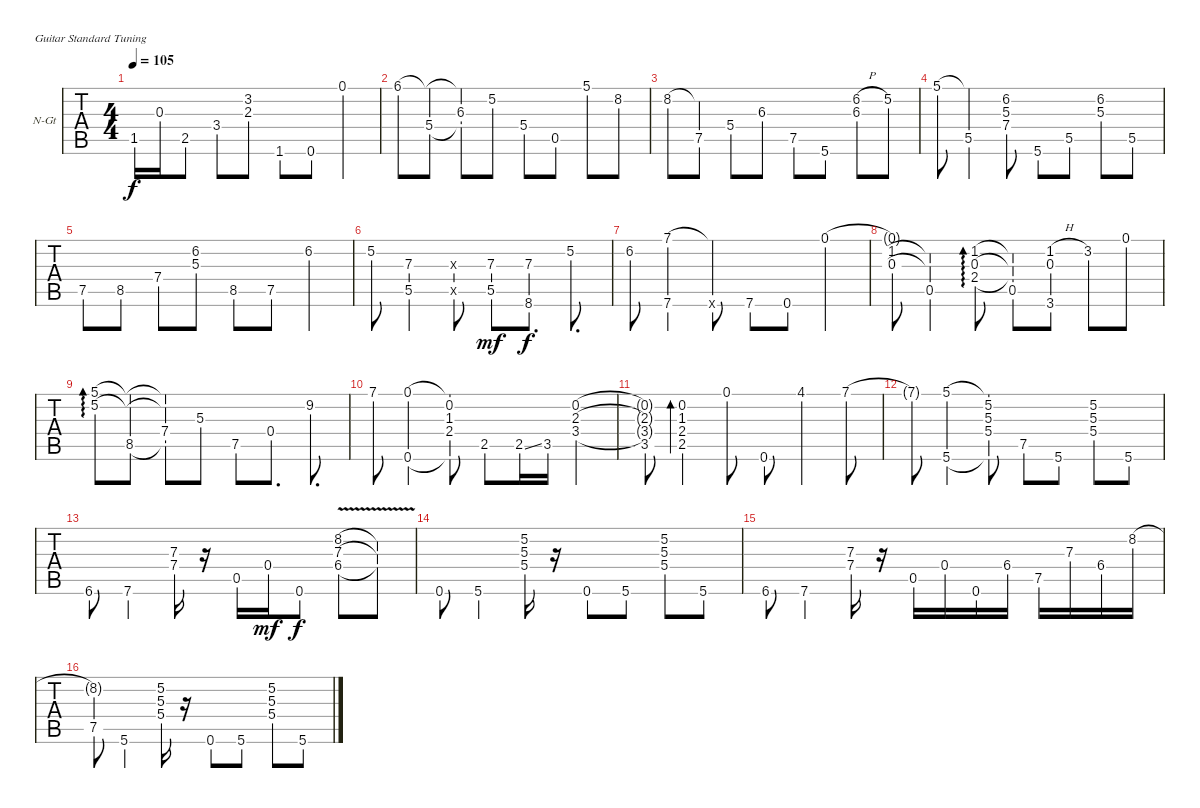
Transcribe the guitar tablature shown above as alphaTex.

\defaultSystemsLayout 4
\bracketExtendMode groupsimilarinstruments
\firstSystemTrackNameOrientation horizontal
\otherSystemsTrackNameOrientation horizontal
\track ("Nylon Guitar" "N-Gt") {instrument acousticguitarnylon}
\staff {tabs}
\tuning (E4 B3 G3 D3 A2 E2)
\ts (4 4)
\tempo 105
\clef g2
\ks c
1.5.16{dy f} 0.3.16 2.5.8 3.4.8 (3.2 2.3).8 1.6.8 0.6.8 0.1.4 |
6.1{lf 5}.8 (5.4{lf 2} 6.1{t}).8 (6.3{lf 4} 5.4{t} 6.1{t}).8 5.2{lf 3}.8 5.4{lf 2}.8 0.5.8 5.1{lf 2}.8 8.2{lf 5}.8 |
8.2{lf 5}.8 (7.5{lf 4} 8.2{t}).8 5.4{lf 2}.8 6.3{lf 4}.8 7.5{lf 4}.8 5.6{lf 2}.8 (6.2{h lf 4} 6.3{lf 3}).8 5.2{lf 2}.8 |
5.1{lf 2}.8 (5.5{lf 2} 5.1{t}).4 (6.2{lf 3} 5.3{lf 2} 7.4{lf 4}).8 5.6{lf 2}.8 5.5{lf 2}.8 (6.2{lf 3} 5.3{lf 2}).8 5.5{lf 2}.8 |
7.5{lf 4}.8 8.5{lf 5}.8 7.4{lf 4}.8 (6.2{lf 3} 5.3{lf 2}).8 8.5{lf 5}.8 7.5{lf 4}.8 6.2{lf 3}.4 |
5.2{lf 2}.8 (7.3{lf 5} 5.5{lf 2}).4 (0.5{x} 0.3{x}).8 (7.3{lf 3} 5.5{lf 2}).8{dy mf} (7.3{lf 3} 8.6{lf 4}).8{d dy f} 5.2{lf 2}.8{d} |
6.2{lf 2}.8 (7.1{lf 4} 7.6{lf 3}).4 (7.6{x} 7.1{t}).8 7.6{lf 3}.8 0.6.8 0.1.4 |
(1.2{lf 2} 0.3 0.1{t}).8 (0.5 1.2{t} 0.3{t}).4 (1.2{lf 2} 0.3 2.4{lf 3}).8{ad 0} (0.5 1.2{t} 0.3{t} 2.4{t}).8 (1.2{h lf 2} 0.3 3.6{lf 4}).8 3.2{lf 5}.8 0.1.8 |
(5.1{lf 2} 5.2{lf 2}).8{ad 0} (8.5{lf 5} 5.1{t} 5.2{t}).8 (7.4{lf 4} 8.5{t} 5.1{t} 5.2{t}).8 5.3{lf 2}.8 7.5{lf 4}.8 0.4.8{d} 9.2{lf 4}.8{d} |
7.1{lf 2}.8 (0.6 0.1).4 (2.4{lf 4} 0.2 1.3{lf 2} 0.6{t} 0.1{t}).8 2.5{lf 3}.8 2.5{ss lf 3}.16 3.5.16 (0.2 2.3{lf 2} 3.4{lf 4}).4 |
(3.5{lf 3} 0.2{t} 2.3{t} 3.4{t}).8 (2.5 2.4 1.3 0.2).4{bd 240} 0.1.8 0.6.8 4.1{lf 2}.4 7.1{lf 5}.8 |
7.1{t lf 5}.8 (5.1{lf 2} 5.6{lf 2}).4 (5.2 5.3 5.4 5.1{t} 5.6{t}).8 7.5{lf 4}.8 5.6.8 (5.2 5.3 5.4).8 5.6{lf 2}.8 |
6.6{lf 3}.8 7.6{lf 3}.4 (7.3{lf 5} 7.4{lf 4}).16 r.16 0.5.16 0.4.16{dy mf} 0.6.8{dy f} (8.2{v} 6.4{v} 7.3{v}).8 (8.2{t} 6.4{t} 7.3{t}).8 |
0.6.8 5.6.4 (5.2 5.3 5.4).16 r.16 0.6.8 5.6.8 (5.2 5.3 5.4).8 5.6.8 |
6.6.8 7.6.4 (7.3 7.4).16 r.16 0.5.16 0.4.16 0.6.16 6.4.16 7.5.16 7.3.16 6.4.16 8.2.16 |
(7.5 8.2{t}).8 5.6.4 (5.2 5.3 5.4).16 r.16 0.6.8 5.6.8 (5.2 5.3 5.4).8 5.6.8
